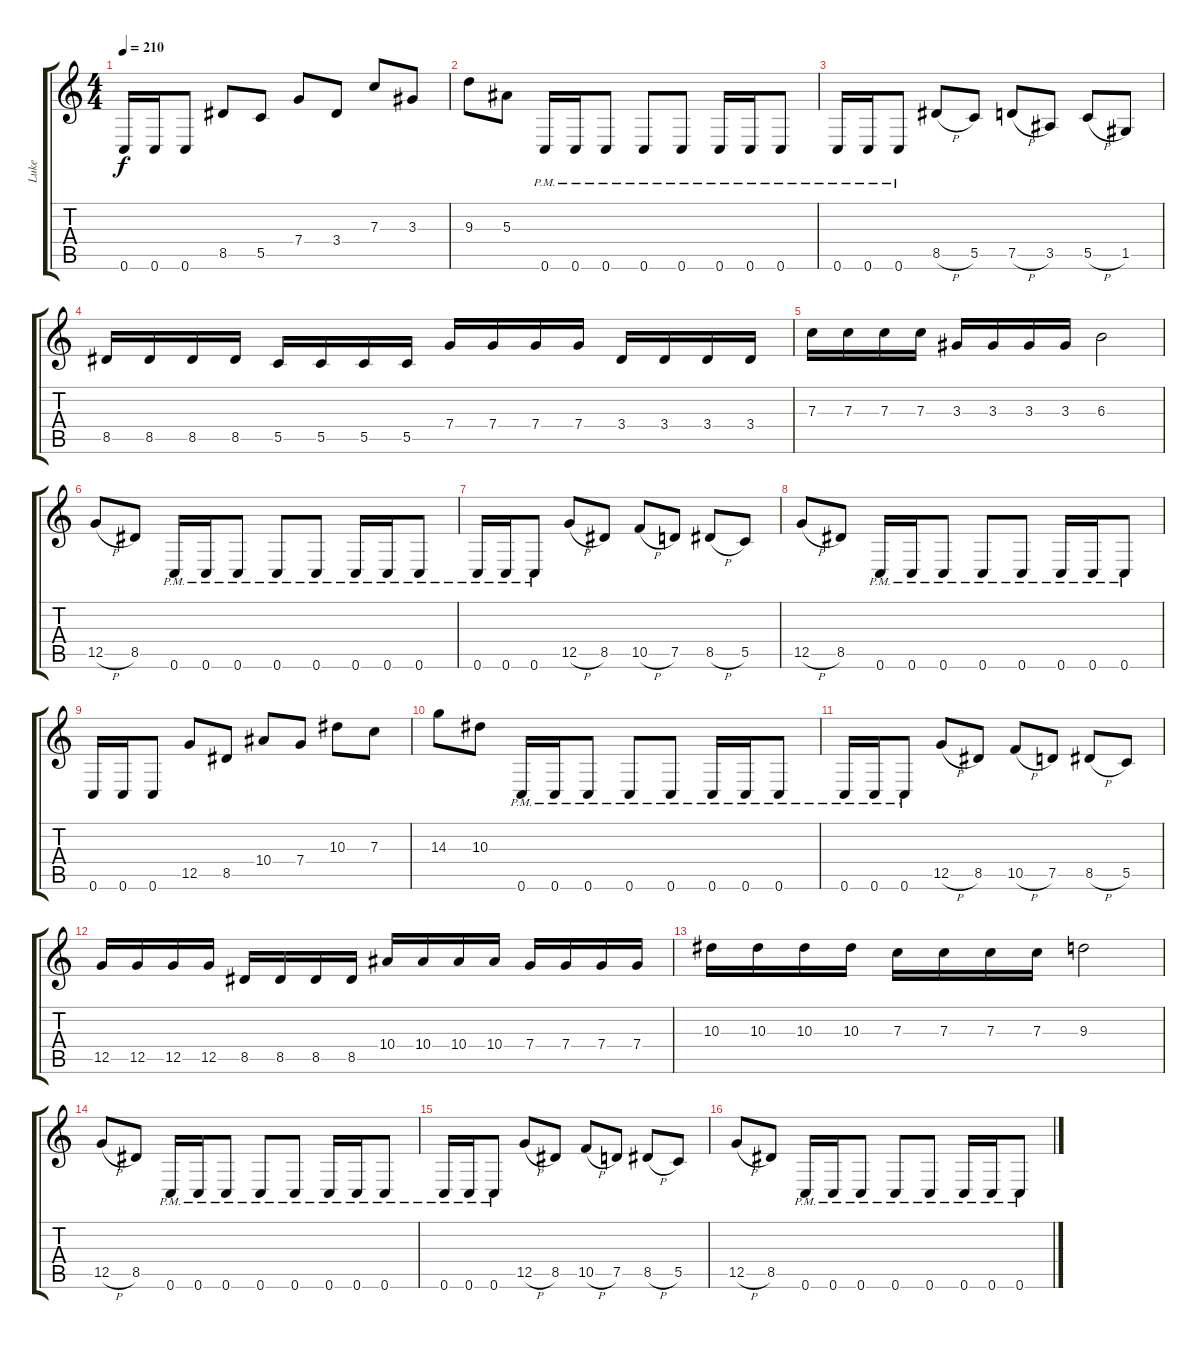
\track ("Luke" "Luke") {instrument overdrivenguitar}
\staff {score tabs}
\tuning (D4 A3 F3 C3 G2 C2) {hide}
\ts (4 4)
\tempo 210
\clef g2
\ks c
0.6.16{dy f} 0.6.16 0.6.8 8.5.8 5.5.8 7.4.8 3.4.8 7.3.8 3.3.8 |
9.3.8 5.3.8 0.6{pm}.16 0.6{pm}.16 0.6{pm}.8 0.6{pm}.8 0.6{pm}.8 0.6{pm}.16 0.6{pm}.16 0.6{pm}.8 |
0.6{pm}.16 0.6{pm}.16 0.6{pm}.8 8.5{h}.8 5.5.8 7.5{h}.8 3.5.8 5.5{h}.8 1.5.8 |
8.5.16 8.5.16 8.5.16 8.5.16 5.5.16 5.5.16 5.5.16 5.5.16 7.4.16 7.4.16 7.4.16 7.4.16 3.4.16 3.4.16 3.4.16 3.4.16 |
7.3.16 7.3.16 7.3.16 7.3.16 3.3.16 3.3.16 3.3.16 3.3.16 6.3.2 |
12.5{h}.8 8.5.8 0.6{pm}.16 0.6{pm}.16 0.6{pm}.8 0.6{pm}.8 0.6{pm}.8 0.6{pm}.16 0.6{pm}.16 0.6{pm}.8 |
0.6{pm}.16 0.6{pm}.16 0.6{pm}.8 12.5{h}.8 8.5.8 10.5{h}.8 7.5.8 8.5{h}.8 5.5.8 |
12.5{h}.8 8.5.8 0.6{pm}.16 0.6{pm}.16 0.6{pm}.8 0.6{pm}.8 0.6{pm}.8 0.6{pm}.16 0.6{pm}.16 0.6{pm}.8 |
0.6.16 0.6.16 0.6.8 12.5.8 8.5.8 10.4.8 7.4.8 10.3.8 7.3.8 |
14.3.8 10.3.8 0.6{pm}.16 0.6{pm}.16 0.6{pm}.8 0.6{pm}.8 0.6{pm}.8 0.6{pm}.16 0.6{pm}.16 0.6{pm}.8 |
0.6{pm}.16 0.6{pm}.16 0.6{pm}.8 12.5{h}.8 8.5.8 10.5{h}.8 7.5.8 8.5{h}.8 5.5.8 |
12.5.16 12.5.16 12.5.16 12.5.16 8.5.16 8.5.16 8.5.16 8.5.16 10.4.16 10.4.16 10.4.16 10.4.16 7.4.16 7.4.16 7.4.16 7.4.16 |
10.3.16 10.3.16 10.3.16 10.3.16 7.3.16 7.3.16 7.3.16 7.3.16 9.3.2 |
12.5{h}.8 8.5.8 0.6{pm}.16 0.6{pm}.16 0.6{pm}.8 0.6{pm}.8 0.6{pm}.8 0.6{pm}.16 0.6{pm}.16 0.6{pm}.8 |
0.6{pm}.16 0.6{pm}.16 0.6{pm}.8 12.5{h}.8 8.5.8 10.5{h}.8 7.5.8 8.5{h}.8 5.5.8 |
12.5{h}.8 8.5.8 0.6{pm}.16 0.6{pm}.16 0.6{pm}.8 0.6{pm}.8 0.6{pm}.8 0.6{pm}.16 0.6{pm}.16 0.6{pm}.8
